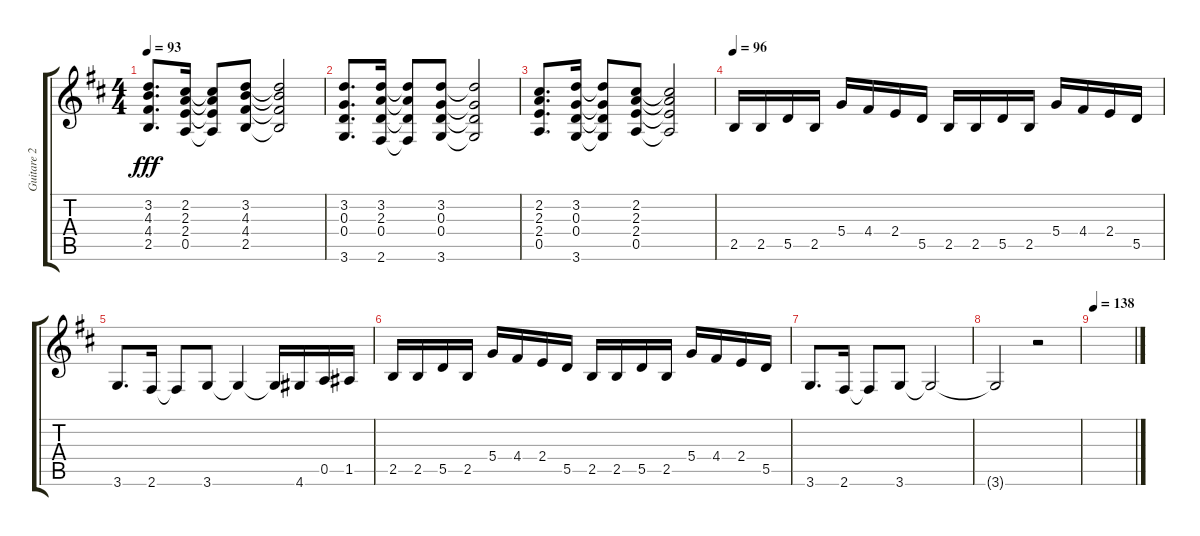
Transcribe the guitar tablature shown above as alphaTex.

\track ("Guitare 2" "Guitare 2") {instrument distortionguitar}
\staff {score tabs}
\tuning (E4 B3 G3 D3 A2 E2) {hide}
\ts (4 4)
\tempo 93
\clef g2
\ks d
(3.2 4.3 4.4 2.5).8{d dy fff} (2.2 2.3 2.4 0.5).16 (2.2{t} 2.3{t} 2.4{t} 0.5{t}).8 (3.2 4.3 4.4 2.5).8 (3.2{t} 4.3{t} 4.4{t} 2.5{t}).2 |
(3.2 0.3 0.4 3.6).8{d} (3.2 2.3 0.4 2.6).16 (3.2{t} 2.3{t} 0.4{t} 2.6{t}).8 (3.2 0.3 0.4 3.6).8 (3.2{t} 0.3{t} 0.4{t} 3.6{t}).2 |
(2.2 2.3 2.4 0.5).8{d} (3.2 0.3 0.4 3.6).16 (3.2{t} 0.3{t} 0.4{t} 3.6{t}).8 (2.2 2.3 2.4 0.5).8 (2.2{t} 2.3{t} 2.4{t} 0.5{t}).2 |
\tempo 96
2.5.16 2.5.16 5.5.16 2.5.16 5.4.16 4.4.16 2.4.16 5.5.16 2.5.16 2.5.16 5.5.16 2.5.16 5.4.16 4.4.16 2.4.16 5.5.16 |
3.6.8{d} 2.6.16 2.6{t}.8 3.6.8 3.6{t}.4 3.6{t}.16 4.6.16 0.5.16 1.5.16 |
2.5.16 2.5.16 5.5.16 2.5.16 5.4.16 4.4.16 2.4.16 5.5.16 2.5.16 2.5.16 5.5.16 2.5.16 5.4.16 4.4.16 2.4.16 5.5.16 |
3.6.8{d} 2.6.16 2.6{t}.8 3.6.8 3.6{t}.2 |
3.6{t}.2 r.2 |
\tempo 138
